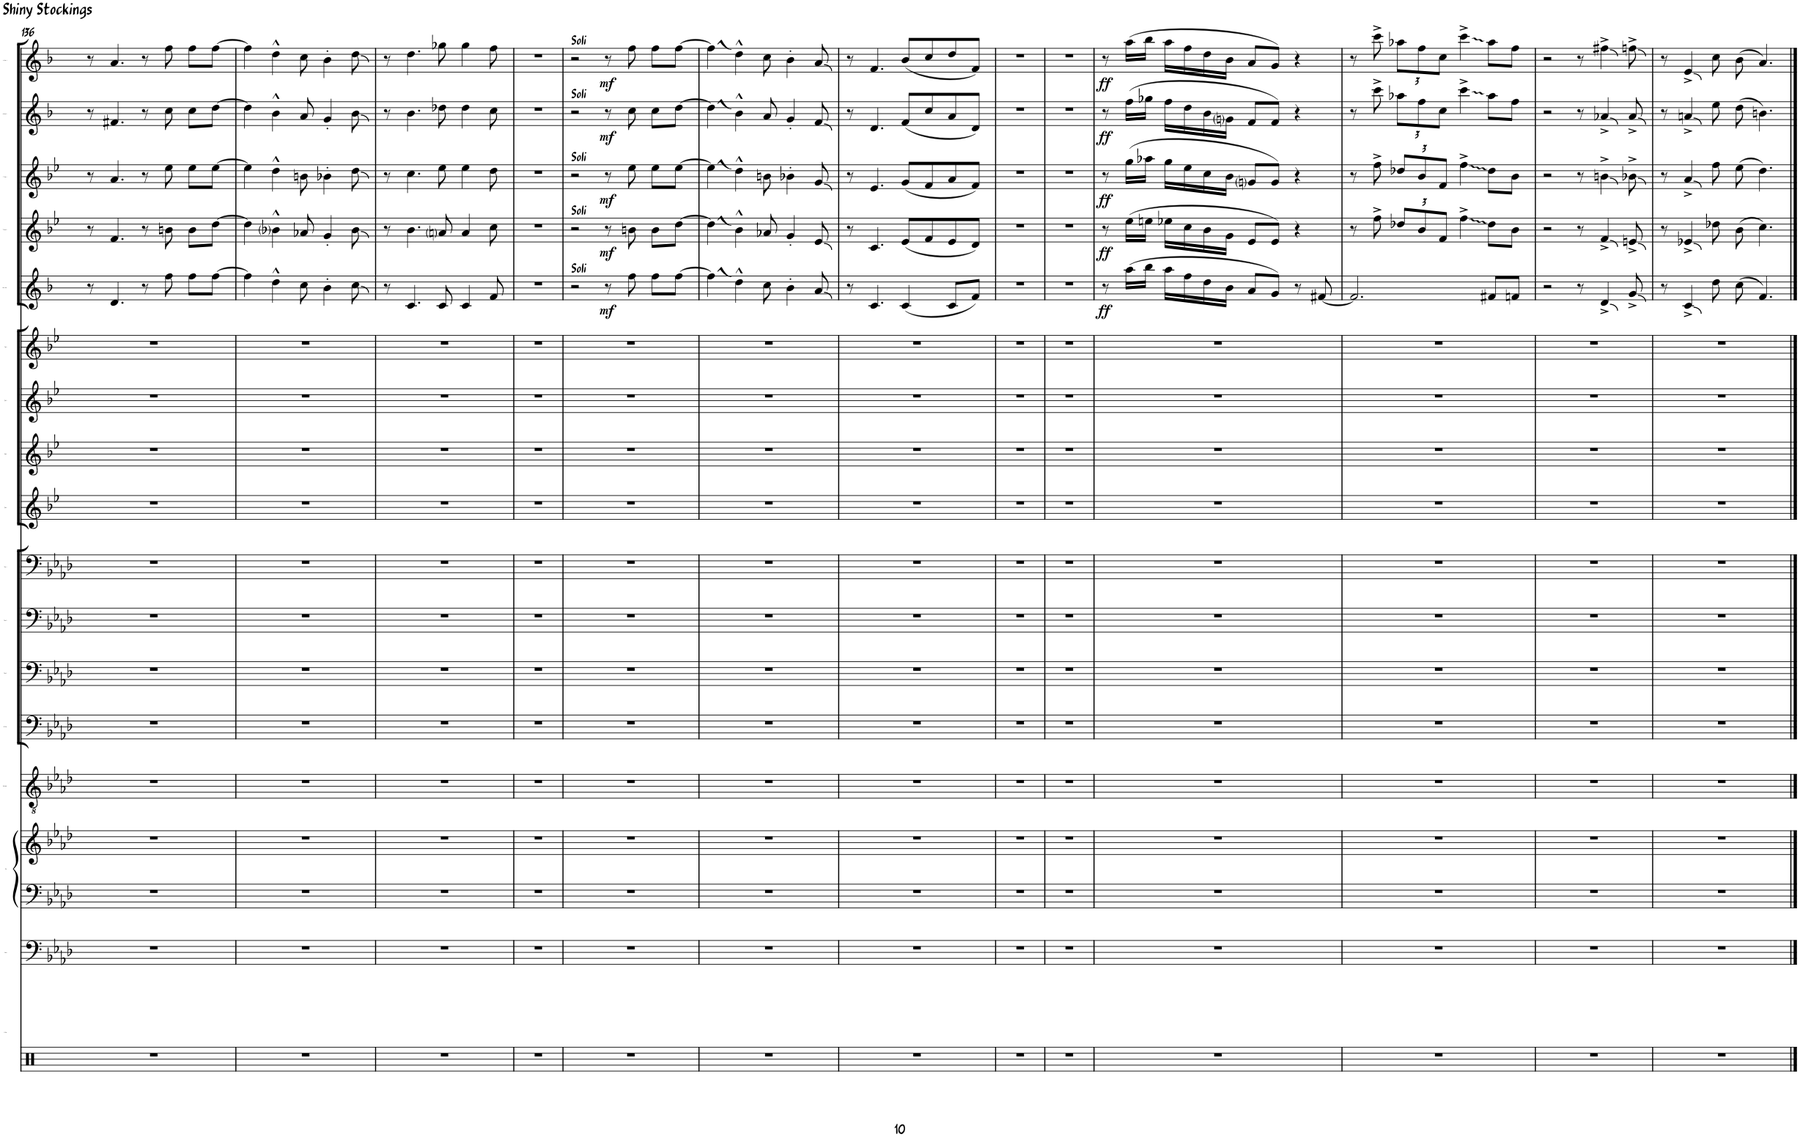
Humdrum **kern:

**kern	**dynam	**kern	**dynam	**kern	**dynam	**kern	**dynam	**kern	**dynam
*part5	*part5	*part4	*part4	*part3	*part3	*part2	*part2	*part1	*part1
*staff5	*staff5	*staff4	*staff4	*staff3	*staff3	*staff2	*staff2	*staff1	*staff1
*I"Bari	*	*I"Tenor 2	*	*I"Tenor 1	*	*I"Alto 2	*	*I"Alto 1	*
!!LO:PB:g=z
*clefG2	*	*clefG2	*	*clefG2	*	*clefG2	*	*clefG2	*
*Trd12c21	*	*Trd8c14	*	*Trd8c14	*	*Trd5c9	*	*Trd5c9	*
*k[b-]	*	*k[b-e-]	*	*k[b-e-]	*	*k[b-]	*	*k[b-]	*
*M4/4	*	*M4/4	*	*M4/4	*	*M4/4	*	*M4/4	*
=136	=136	=136	=136	=136	=136	=136	=136	=136	=136
8r	.	8r	.	8r	.	8r	.	8r	.
4.d/	.	4.f/	.	4.a/	.	4.f#X/	.	4.a/	.
8r	.	8r	.	8r	.	8r	.	8r	.
8ff\	.	8bn\	.	8ee-\	.	8cc\	.	8ff\	.
8ff\L	.	8b\L	.	8ee-\L	.	8cc\L	.	8ff\L	.
[8ff\J	.	[8dd\J	.	[8ee-\J	.	[8dd\J	.	[8ff\J	.
=137	=137	=137	=137	=137	=137	=137	=137	=137	=137
4ff\]	.	4dd\]	.	4ee-\]	.	4dd\]	.	4ff\]	.
4dd^^\	.	4b-i^^\	.	4dd^^\	.	4b-^^\	.	4dd^^\	.
8cc\	.	8a-X/	.	8bn\	.	8a/	.	8cc\	.
4b-'\	.	4g'/	.	4b-X'\	.	4g'/	.	4b-'\	.
8cc\	.	8b-\	.	8dd\	.	8b-\	.	8dd\	.
=138	=138	=138	=138	=138	=138	=138	=138	=138	=138
8r	.	8r	.	8r	.	8r	.	8r	.
4.c/	.	4.b-\	.	4.cc\	.	4.b-\	.	4.dd\	.
8c/	.	8ani/	.	8ee-\	.	8dd-X\	.	8gg-X\	.
4c/	.	4a/	.	4ee-\	.	4dd-\	.	4gg-\	.
8f/	.	8cc\	.	8dd\	.	8cc\	.	8ff\	.
=139	=139	=139	=139	=139	=139	=139	=139	=139	=139
1r	.	1r	.	1r	.	1r	.	1r	.
=140	=140	=140	=140	=140	=140	=140	=140	=140	=140
!	!	!	!	!	!	!	!	!LO:TX:a:t=Soli	!
!	!	!	!	!	!	!LO:TX:a:t=Soli	!	!	!
!	!	!	!	!LO:TX:a:t=Soli	!	!	!	!	!
!	!	!LO:TX:a:t=Soli	!	!	!	!	!	!	!
!LO:TX:a:t=Soli	!	!	!	!	!	!	!	!	!
2r	.	2r	.	2r	.	2r	.	2r	.
!	!LO:DY:b	!	!LO:DY:b	!	!LO:DY:b	!	!LO:DY:b	!	!LO:DY:b
8r	mf	8r	mf	8r	mf	8r	mf	8r	mf
8ff\	.	8bn\	.	8ee-\	.	8cc\	.	8ff\	.
8ff\L	.	8b\L	.	8ee-\L	.	8cc\L	.	8ff\L	.
[8ff\J	.	[8dd\J	.	[8ee-\J	.	[8dd\J	.	[8ff\J	.
=141	=141	=141	=141	=141	=141	=141	=141	=141	=141
4ff\]	.	4dd\]	.	4ee-\]	.	4dd\]	.	4ff\]	.
4dd^^\	.	4b-^^\	.	4dd^^\	.	4b-^^\	.	4dd^^\	.
8cc\	.	8a-X/	.	8bn\	.	8a/	.	8cc\	.
4b-'\	.	4g'/	.	4b-X'\	.	4g'/	.	4b-'\	.
8a/	.	8e-/	.	8g/	.	8f/	.	8a/	.
=142	=142	=142	=142	=142	=142	=142	=142	=142	=142
8r	.	8r	.	8r	.	8r	.	8r	.
4.c/	.	4.c/	.	4.e-/	.	4.d/	.	4.f/	.
(4c/	.	(8e-/L	.	(8g/L	.	(8f/L	.	(8b-/L	.
.	.	8f/	.	8f/	.	8cc/	.	8cc/	.
8c/L	.	8e-/	.	8a/	.	8a/	.	8dd/	.
8f/J)	.	8d/J)	.	8f/J)	.	8d/J)	.	8f/J)	.
=143	=143	=143	=143	=143	=143	=143	=143	=143	=143
1r	.	1r	.	1r	.	1r	.	1r	.
=144	=144	=144	=144	=144	=144	=144	=144	=144	=144
1r	.	1r	.	1r	.	1r	.	1r	.
=145	=145	=145	=145	=145	=145	=145	=145	=145	=145
!	!LO:DY:b	!	!LO:DY:b	!	!LO:DY:b	!	!LO:DY:b	!	!LO:DY:b
8r	ff	8r	ff	8r	ff	8r	ff	8r	ff
(16aa\LL	.	(16ee-\LL	.	(16gg\LL	.	(16ff\LL	.	(16aa\LL	.
16bb-\JJ	.	16een\JJ	.	16aa-X\JJ	.	16gg-X\JJ	.	16bb-\JJ	.
16aa\LL	.	16ee-X\LL	.	16gg\LL	.	16ff\LL	.	16aa\LL	.
16ff\	.	16cc\	.	16ee-\	.	16dd\	.	16ff\	.
16dd\	.	16b-\	.	16cc\	.	16b-\	.	16dd\	.
16b-\JJ	.	16g\JJ	.	16b-\JJ	.	16gni\JJ	.	16b-\JJ	.
8a/L	.	8e-/L	.	8gni/L	.	8f/L	.	8a/L	.
8g/J)	.	8e-/J)	.	8g/J)	.	8f/J)	.	8g/J)	.
8r	.	4r	.	4r	.	4r	.	4r	.
[8f#X/	.	.	.	.	.	.	.	.	.
=146	=146	=146	=146	=146	=146	=146	=146	=146	=146
2.f#/]	.	8r	.	8r	.	8r	.	8r	.
.	.	8ff^\	.	8ff^\	.	8ccc^\	.	8ccc^\	.
*	*	*Xbrackettup	*	*Xbrackettup	*	*Xbrackettup	*	*Xbrackettup	*
.	.	12dd-X/L	.	12dd-X/L	.	12aa-X\L	.	12aa-X\L	.
.	.	12b-/	.	12b-/	.	12ff\	.	12ff\	.
.	.	12f/J	.	12f/J	.	12cc\J	.	12cc\J	.
.	.	4ff^\	.	4ff^\	.	4ccc^\	.	4ccc^\	.
8f#X/L	.	8dd-\L	.	8dd-\L	.	8aa-\L	.	8aa-\L	.
8fn/J	.	8b-\J	.	8b-\J	.	8ff\J	.	8ff\J	.
=147	=147	=147	=147	=147	=147	=147	=147	=147	=147
2r	.	2r	.	2r	.	2r	.	2r	.
8r	.	8r	.	8r	.	8r	.	8r	.
4d^/	.	4f^/	.	4bn^\	.	4a-X^/	.	4ff#X^\	.
8g^/	.	8en^/	.	8b-X^\	.	8a-^/	.	8ffn^\	.
=148	=148	=148	=148	=148	=148	=148	=148	=148	=148
8r	.	8r	.	8r	.	8r	.	8r	.
4c^/	.	4e-X^/	.	4a^/	.	4an^/	.	4e^/	.
8dd\	.	8dd-X\	.	8ff\	.	8ee\	.	8cc\	.
(8cc\	.	(8b-\	.	(8ee-\	.	(8dd\	.	(8b-\	.
4.f/)	.	4.cc\)	.	4.dd\)	.	4.bn\)	.	4.a/)	.
==	==	==	==	==	==	==	==	==	==
*-	*-	*-	*-	*-	*-	*-	*-	*-	*-
